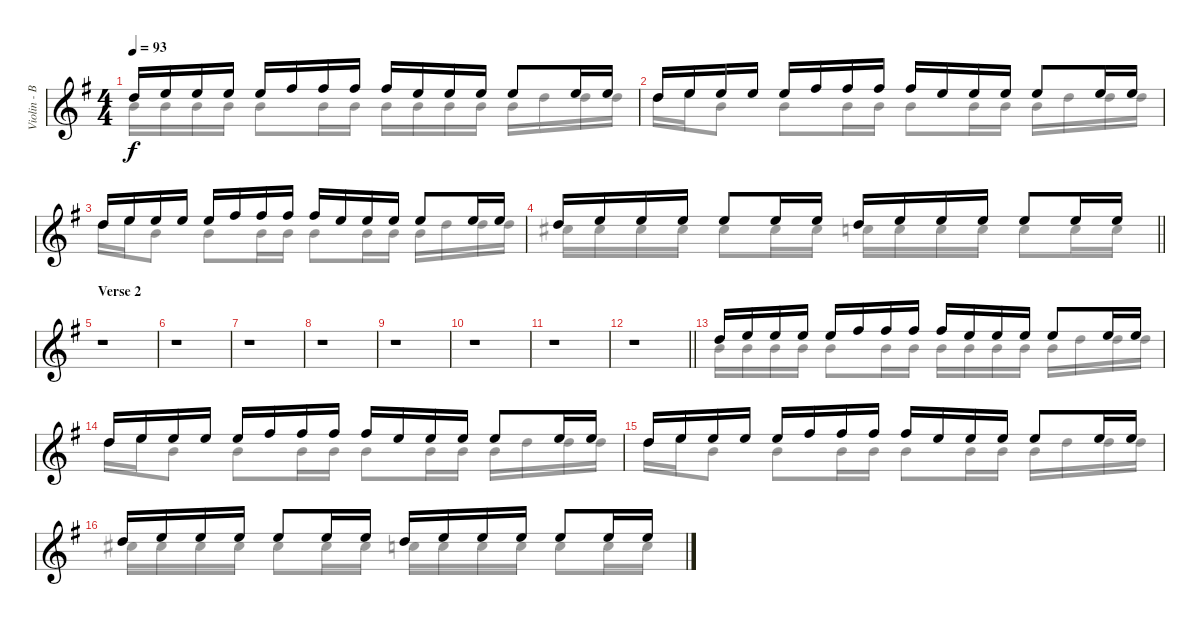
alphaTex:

\track ("Violin - Ben Mathot" "Violin - B") {instrument lead2sawtooth}
\staff {score}
\tuning (A4 D4 G3 C3) {hide}
\voice
\ts (4 4)
\tempo 93
\clef g2
\ks eminor
5.1.16{dy f} 7.1.16 7.1.16 7.1.16 7.1.16 9.1.16 9.1.16 9.1.16 9.1.16 7.1.16 7.1.16 7.1.16 7.1.8 7.1.16 7.1.16 |
5.1.16 7.1.16 7.1.16 7.1.16 7.1.16 9.1.16 9.1.16 9.1.16 9.1.16 7.1.16 7.1.16 7.1.16 7.1.8 7.1.16 7.1.16 |
5.1.16 7.1.16 7.1.16 7.1.16 7.1.16 9.1.16 9.1.16 9.1.16 9.1.16 7.1.16 7.1.16 7.1.16 7.1.8 7.1.16 7.1.16 |
\barLineRight lightlight
5.1.16 7.1.16 7.1.16 7.1.16 7.1.8 7.1.16 7.1.16 5.1.16 7.1.16 7.1.16 7.1.16 7.1.8 7.1.16 7.1.16 |
\section ("" "Verse 2")
r.1 |
r.1 |
r.1 |
r.1 |
r.1 |
r.1 |
r.1 |
\barLineRight lightlight
r.1 |
5.1.16{instrument violin} 7.1.16 7.1.16 7.1.16 7.1.16 9.1.16 9.1.16 9.1.16 9.1.16 7.1.16 7.1.16 7.1.16 7.1.8 7.1.16 7.1.16 |
5.1.16 7.1.16 7.1.16 7.1.16 7.1.16 9.1.16 9.1.16 9.1.16 9.1.16 7.1.16 7.1.16 7.1.16 7.1.8 7.1.16 7.1.16 |
5.1.16 7.1.16 7.1.16 7.1.16 7.1.16 9.1.16 9.1.16 9.1.16 9.1.16 7.1.16 7.1.16 7.1.16 7.1.8 7.1.16 7.1.16 |
5.1.16 7.1.16 7.1.16 7.1.16 7.1.8 7.1.16 7.1.16 5.1.16 7.1.16 7.1.16 7.1.16 7.1.8 7.1.16 7.1.16
\voice
\clef g2
\ottava regular
\simile none
\ks eminor
2.1.16{dy f} 2.1.16 2.1.16 2.1.16 2.1.8 2.1.16 2.1.16 2.1.16 2.1.16 2.1.16 2.1.16 2.1.16 5.1.16 5.1.16 5.1.16 |
5.1.16 7.1.16 2.1.8 2.1.8 2.1.16 2.1.16 2.1.8 2.1.16 2.1.16 2.1.16 5.1.16 5.1.16 5.1.16 |
5.1.16 7.1.16 2.1.8 2.1.8 2.1.16 2.1.16 2.1.8 2.1.16 2.1.16 2.1.16 5.1.16 5.1.16 5.1.16 |
\barLineRight lightlight
4.1.16 4.1.16 4.1.16 4.1.16 4.1.8 4.1.16 4.1.16 3.1.16 3.1.16 3.1.16 3.1.16 3.1.8 3.1.16 3.1.16 |
|
|
|
|
|
|
|
\barLineRight lightlight
|
2.1.16 2.1.16 2.1.16 2.1.16 2.1.8 2.1.16 2.1.16 2.1.16 2.1.16 2.1.16 2.1.16 2.1.16 5.1.16 5.1.16 5.1.16 |
5.1.16 7.1.16 2.1.8 2.1.8 2.1.16 2.1.16 2.1.8 2.1.16 2.1.16 2.1.16 5.1.16 5.1.16 5.1.16 |
5.1.16 7.1.16 2.1.8 2.1.8 2.1.16 2.1.16 2.1.8 2.1.16 2.1.16 2.1.16 5.1.16 5.1.16 5.1.16 |
4.1.16 4.1.16 4.1.16 4.1.16 4.1.8 4.1.16 4.1.16 3.1.16 3.1.16 3.1.16 3.1.16 3.1.8 3.1.16 3.1.16
